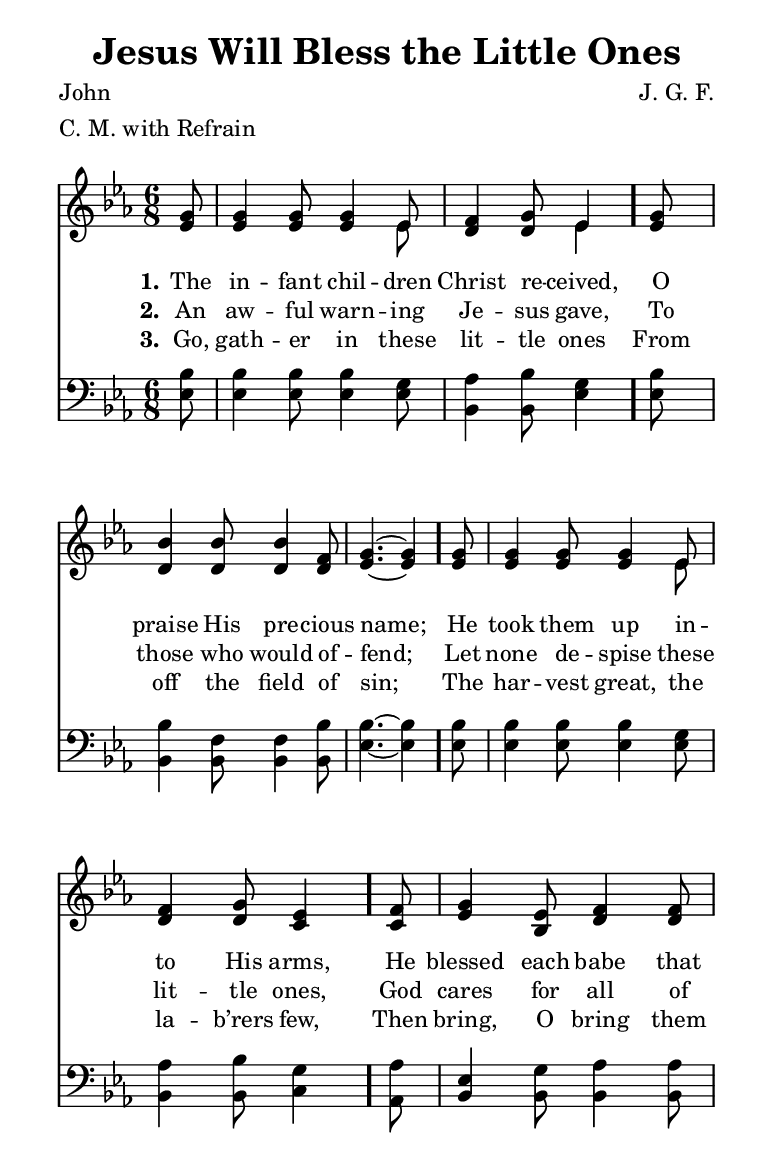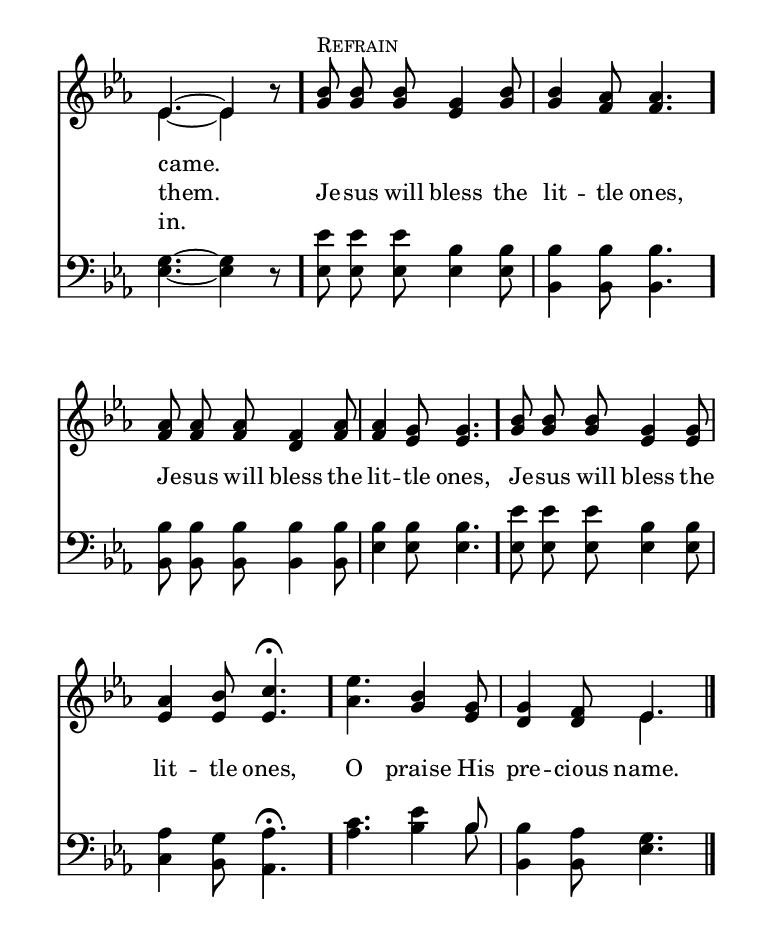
\include "common/global.ily"
\paper {
  \include "common/paper.ily"
}

\header{
  hymnnumber = "318"
  title = "Jesus Will Bless the Little Ones"
  tunename = ""
  meter = "C. M. with Refrain"
  poet = "John"
  composer = "J. G. F."
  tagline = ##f
}

ta = { \tempo 4=80 }
tb = { \tempo 4=40 }

global = {
  \include "common/overrides.ily"
  \override Staff.TimeSignature.style = #'numbered
  \time 6/8
  \override Score.MetronomeMark.transparent = ##t % hide all fermata changes too
  \ta
  \key ees \major
  \partial 8
  \autoBeamOff
}

patternA = { \ta c8 | c4 c8 c4 c8 | c4 c8 c4 }
patternB = { \ta c8 | c4 c8 c4 c8 | c4. ~ c4 c8 }
patternC = { \ta c8 c c c4 c8 | c4 c8 c4. }
patternD = { \ta c8 c c c4 c8 | c4 c8 \tb c4.\fermata \ta }
patternE = { \ta c4. c4 c8 | c4 c8 c4. }

notesSoprano = {
\global
\relative c'' {

  \changePitch \patternA { g | g g g ees | f g ees }
  \changePitch \patternB { g | bes bes bes f | g g } \eogbreak
  \changePitch \patternA { g | g g g ees | f g ees }
  \changePitch \patternB { f | g ees f f | ees ees r } \eogbreak

  << s^\markup { \small \caps "Refrain" }
  \changePitch \patternC { bes' bes bes g bes | bes aes aes } >>
  \changePitch \patternC { aes aes aes f aes | aes g g } \eogbreak
  \changePitch \patternD { bes bes bes g g | aes bes c }
  \changePitch \patternE { ees bes g | g f ees }

  \bar "|."

}
}

notesAlto = {
\global
\relative e' {

  \changePitch \patternA { ees | ees ees ees ees | d d ees }
  \changePitch \patternB { ees | d d d d | ees ees }
  \changePitch \patternA { ees | ees ees ees ees | d d c }
  \changePitch \patternB { c | ees bes d d | ees ees r }

  \changePitch \patternC { g g g ees g | g f f }
  \changePitch \patternC { f f f d f | f ees ees }
  \changePitch \patternD { g g g ees ees | ees ees ees }
  \changePitch \patternE { aes g ees | d d ees }

}
}

notesTenor = {
\global
\relative a {

  \changePitch \patternA { bes | bes bes bes g | aes bes g }
  \changePitch \patternB { bes | bes f f bes | bes bes }
  \changePitch \patternA { bes | bes bes bes g | aes bes g }
  \changePitch \patternB { aes | ees g aes aes | g g r }

  \changePitch \patternC { ees' ees ees bes bes | bes bes bes }
  \changePitch \patternC { bes bes bes bes bes | bes bes bes }
  \changePitch \patternD { ees ees ees bes bes | aes g aes }
  \changePitch \patternE { c ees bes | bes aes g }

}
}

notesBass = {
\global
\relative f {

  \changePitch \patternA { ees | ees ees ees ees | bes bes ees }
  \changePitch \patternB { ees | bes bes bes bes | ees ees }
  \changePitch \patternA { ees | ees ees ees ees | bes bes c }
  \changePitch \patternB { aes | bes bes bes bes | ees ees r }

  \changePitch \patternC { ees ees ees ees ees | bes bes bes }
  \changePitch \patternC { bes bes bes bes bes | ees ees ees }
  \changePitch \patternD { ees ees ees ees ees | c bes aes }
  \changePitch \patternE { aes' bes bes | bes, bes | ees }

}
}

Refrain = \lyricmode {

Je -- sus will bless the lit -- tle ones, \bar "."
Je -- sus will bless the lit -- tle ones, \bar "."
Je -- sus will bless the lit -- tle ones, \bar "."
O praise His pre -- cious name. \bar "."

}

wordsA = \lyricmode {
\set stanza = "1."

The in -- fant chil -- dren Christ re -- ceived, \bar "."
O praise His pre -- cious name; \bar "."
He took them up in -- to His arms, \bar "."
He blessed each babe that came. \bar "."

}

wordsB = \lyricmode {
\set stanza = "2."

An aw -- ful warn -- ing Je -- sus gave,
To those who would of -- fend;
Let none de -- spise these lit -- tle ones,
God cares for all of them.

\Refrain

}

wordsC = \lyricmode {
\set stanza = "3."

Go, gath -- er in these lit -- tle ones
From off the field of sin;
The har -- vest great, the la -- b’rers few,
Then bring, O bring them in.

}

\score {
  \context ChoirStaff <<
    \context Staff = upper <<
      \set Staff.autoBeaming = ##f
      \set ChoirStaff.systemStartDelimiter = #'SystemStartBar
      \set ChoirStaff.printPartCombineTexts = ##f
      \partcombine #'(2 . 9) \notesSoprano \notesAlto
      \context NullVoice = sopranos { \voiceOne << \notesSoprano >> }
      \context NullVoice = altos { \voiceTwo << \notesAlto >> }
      \context Lyrics = one   \lyricsto sopranos \wordsA
      \context Lyrics = two   \lyricsto sopranos \wordsB
      \context Lyrics = three \lyricsto sopranos \wordsC
    >>
    \context Staff = men <<
      \set Staff.autoBeaming = ##f
      \clef bass
      \set ChoirStaff.printPartCombineTexts = ##f
      \partcombine #'(2 . 9) \notesTenor \notesBass
      \context NullVoice = tenors { \voiceOne << \notesTenor >> }
      \context NullVoice = basses { \voiceTwo << \notesBass >> }
    >>
  >>
  \layout {
    \include "common/layout.ily"
  }
  \midi{
    \include "common/midi.ily"
  }
}

\version "2.19.49"  % necessary for upgrading to future LilyPond versions.

% vi:set et ts=2 sw=2 ai nocindent syntax=lilypond:
